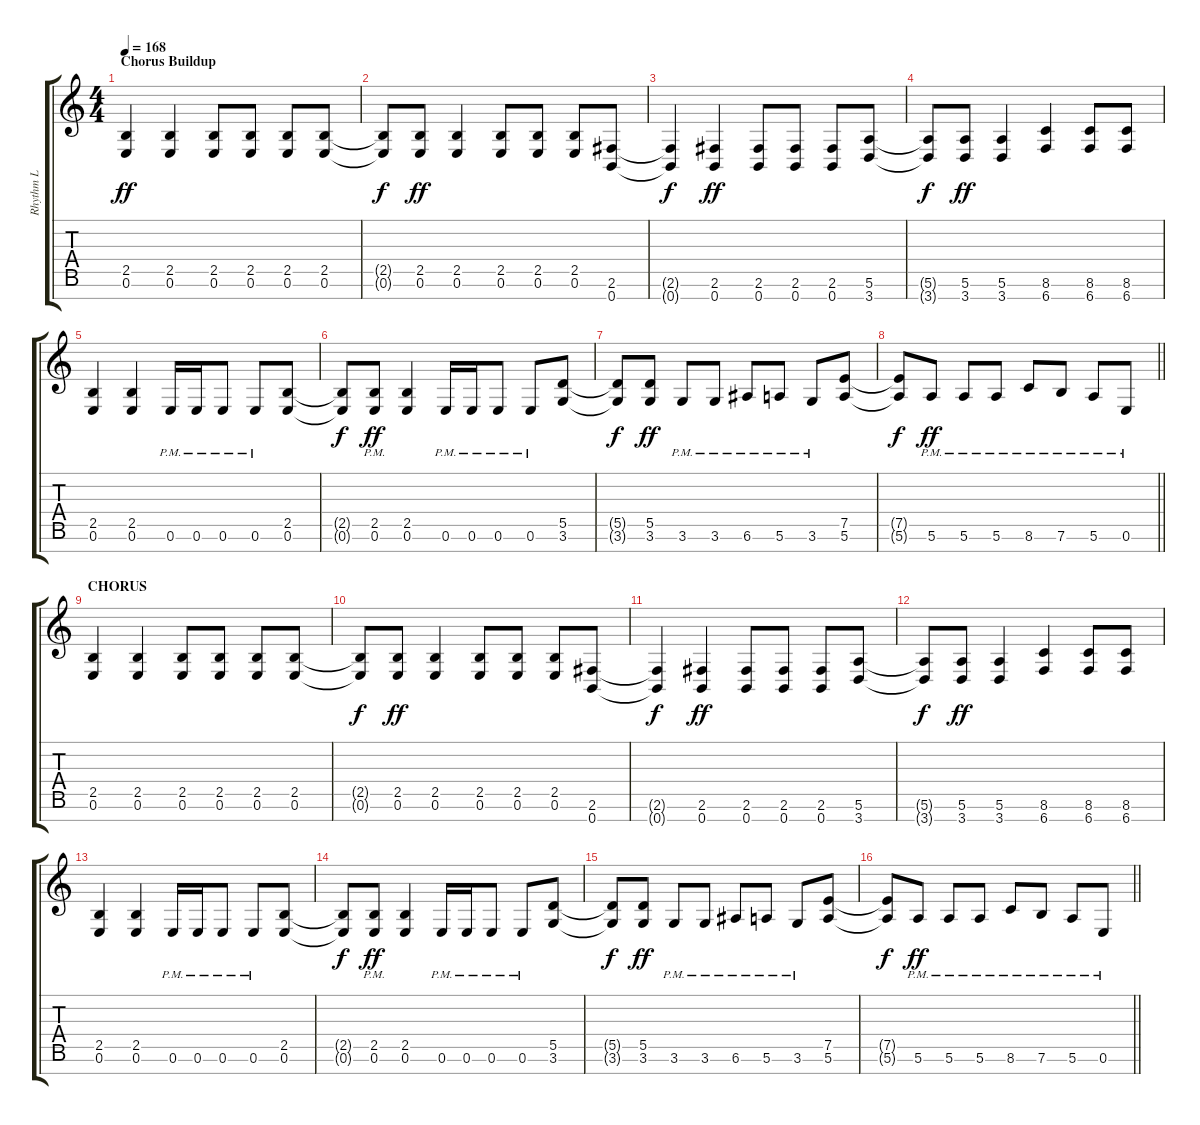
\track ("Rhythm L" "Rhythm L") {instrument distortionguitar}
\staff {score tabs}
\tuning (E4 B3 G3 D3 A2 E2 B1) {hide}
\ts (4 4)
\section ("" "Chorus Buildup")
\tempo 168
\clef g2
\ks c
(2.5 0.6).4{dy ff} (2.5 0.6).4 (2.5 0.6).8 (2.5 0.6).8 (2.5 0.6).8 (2.5 0.6).8 |
(2.5{t} 0.6{t}).8{dy f} (2.5 0.6).8{dy ff} (2.5 0.6).4 (2.5 0.6).8 (2.5 0.6).8 (2.5 0.6).8 (2.6 0.7).8 |
(2.6{t} 0.7{t}).4{dy f} (2.6 0.7).4{dy ff} (2.6 0.7).8 (2.6 0.7).8 (2.6 0.7).8 (5.6 3.7).8 |
(5.6{t} 3.7{t}).8{dy f} (5.6 3.7).8{dy ff} (5.6 3.7).4 (8.6 6.7).4 (8.6 6.7).8 (8.6 6.7).8 |
(2.5 0.6).4 (2.5 0.6).4 0.6{pm}.16 0.6{pm}.16 0.6{pm}.8 0.6{pm}.8 (2.5 0.6).8 |
(2.5{t} 0.6{t}).8{dy f} (2.5{pm} 0.6{pm}).8{dy ff} (2.5 0.6).4 0.6{pm}.16 0.6{pm}.16 0.6{pm}.8 0.6{pm}.8 (5.5 3.6).8 |
(5.5{t} 3.6{t}).8{dy f} (5.5 3.6).8{dy ff} 3.6{pm}.8 3.6{pm}.8 6.6{pm}.8 5.6{pm}.8 3.6{pm}.8 (7.5 5.6).8 |
\barLineRight lightlight
(7.5{t} 5.6{t}).8{dy f} 5.6{pm}.8{dy ff} 5.6{pm}.8 5.6{pm}.8 8.6{pm}.8 7.6{pm}.8 5.6{pm}.8 0.6{pm}.8 |
\section ("" "CHORUS")
(2.5 0.6).4 (2.5 0.6).4 (2.5 0.6).8 (2.5 0.6).8 (2.5 0.6).8 (2.5 0.6).8 |
(2.5{t} 0.6{t}).8{dy f} (2.5 0.6).8{dy ff} (2.5 0.6).4 (2.5 0.6).8 (2.5 0.6).8 (2.5 0.6).8 (2.6 0.7).8 |
(2.6{t} 0.7{t}).4{dy f} (2.6 0.7).4{dy ff} (2.6 0.7).8 (2.6 0.7).8 (2.6 0.7).8 (5.6 3.7).8 |
(5.6{t} 3.7{t}).8{dy f} (5.6 3.7).8{dy ff} (5.6 3.7).4 (8.6 6.7).4 (8.6 6.7).8 (8.6 6.7).8 |
(2.5 0.6).4 (2.5 0.6).4 0.6{pm}.16 0.6{pm}.16 0.6{pm}.8 0.6{pm}.8 (2.5 0.6).8 |
(2.5{t} 0.6{t}).8{dy f} (2.5{pm} 0.6{pm}).8{dy ff} (2.5 0.6).4 0.6{pm}.16 0.6{pm}.16 0.6{pm}.8 0.6{pm}.8 (5.5 3.6).8 |
(5.5{t} 3.6{t}).8{dy f} (5.5 3.6).8{dy ff} 3.6{pm}.8 3.6{pm}.8 6.6{pm}.8 5.6{pm}.8 3.6{pm}.8 (7.5 5.6).8 |
\barLineRight lightlight
(7.5{t} 5.6{t}).8{dy f} 5.6{pm}.8{dy ff} 5.6{pm}.8 5.6{pm}.8 8.6{pm}.8 7.6{pm}.8 5.6{pm}.8 0.6{pm}.8
